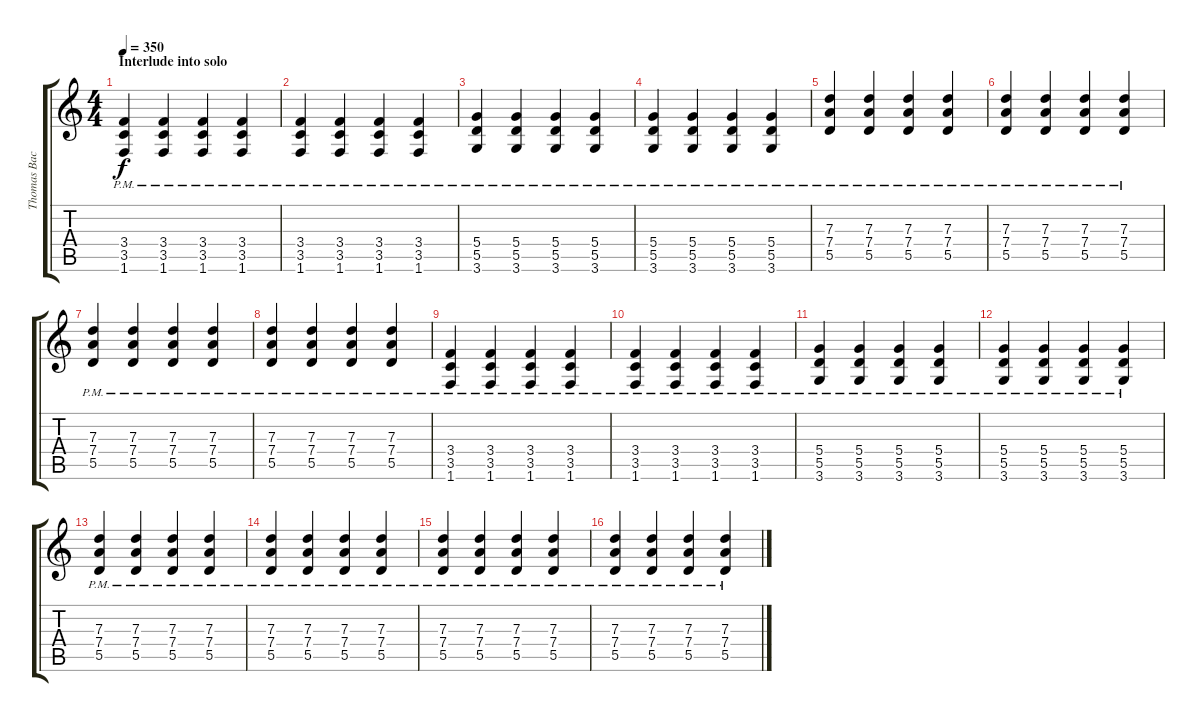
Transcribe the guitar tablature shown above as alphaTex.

\track ("Thomas Bacon - Lead Guitar" "Thomas Bac") {instrument overdrivenguitar}
\staff {score tabs}
\tuning (E4 B3 G3 D3 A2 E2) {hide}
\ts (4 4)
\section ("" "Interlude into solo")
\tempo 350
\clef g2
\ks c
(3.4{pm} 3.5{pm} 1.6{pm}).4{dy f} (3.4{pm} 3.5{pm} 1.6{pm}).4 (3.4{pm} 3.5{pm} 1.6{pm}).4 (3.4{pm} 3.5{pm} 1.6{pm}).4 |
(3.4{pm} 3.5{pm} 1.6{pm}).4 (3.4{pm} 3.5{pm} 1.6{pm}).4 (3.4{pm} 3.5{pm} 1.6{pm}).4 (3.4{pm} 3.5{pm} 1.6{pm}).4 |
(5.4{pm} 5.5{pm} 3.6{pm}).4 (5.4{pm} 5.5{pm} 3.6{pm}).4 (5.4{pm} 5.5{pm} 3.6{pm}).4 (5.4{pm} 5.5{pm} 3.6{pm}).4 |
(5.4{pm} 5.5{pm} 3.6{pm}).4 (5.4{pm} 5.5{pm} 3.6{pm}).4 (5.4{pm} 5.5{pm} 3.6{pm}).4 (5.4{pm} 5.5{pm} 3.6{pm}).4 |
(7.3{pm} 7.4{pm} 5.5{pm}).4 (7.3{pm} 7.4{pm} 5.5{pm}).4 (7.3{pm} 7.4{pm} 5.5{pm}).4 (7.3{pm} 7.4{pm} 5.5{pm}).4 |
(7.3{pm} 7.4{pm} 5.5{pm}).4 (7.3{pm} 7.4{pm} 5.5{pm}).4 (7.3{pm} 7.4{pm} 5.5{pm}).4 (7.3{pm} 7.4{pm} 5.5{pm}).4 |
(7.3{pm} 7.4{pm} 5.5{pm}).4 (7.3{pm} 7.4{pm} 5.5{pm}).4 (7.3{pm} 7.4{pm} 5.5{pm}).4 (7.3{pm} 7.4{pm} 5.5{pm}).4 |
(7.3{pm} 7.4{pm} 5.5{pm}).4 (7.3{pm} 7.4{pm} 5.5{pm}).4 (7.3{pm} 7.4{pm} 5.5{pm}).4 (7.3{pm} 7.4{pm} 5.5{pm}).4 |
(3.4{pm} 3.5{pm} 1.6{pm}).4 (3.4{pm} 3.5{pm} 1.6{pm}).4 (3.4{pm} 3.5{pm} 1.6{pm}).4 (3.4{pm} 3.5{pm} 1.6{pm}).4 |
(3.4{pm} 3.5{pm} 1.6{pm}).4 (3.4{pm} 3.5{pm} 1.6{pm}).4 (3.4{pm} 3.5{pm} 1.6{pm}).4 (3.4{pm} 3.5{pm} 1.6{pm}).4 |
(5.4{pm} 5.5{pm} 3.6{pm}).4 (5.4{pm} 5.5{pm} 3.6{pm}).4 (5.4{pm} 5.5{pm} 3.6{pm}).4 (5.4{pm} 5.5{pm} 3.6{pm}).4 |
(5.4{pm} 5.5{pm} 3.6{pm}).4 (5.4{pm} 5.5{pm} 3.6{pm}).4 (5.4{pm} 5.5{pm} 3.6{pm}).4 (5.4{pm} 5.5{pm} 3.6{pm}).4 |
(7.3{pm} 7.4{pm} 5.5{pm}).4 (7.3{pm} 7.4{pm} 5.5{pm}).4 (7.3{pm} 7.4{pm} 5.5{pm}).4 (7.3{pm} 7.4{pm} 5.5{pm}).4 |
(7.3{pm} 7.4{pm} 5.5{pm}).4 (7.3{pm} 7.4{pm} 5.5{pm}).4 (7.3{pm} 7.4{pm} 5.5{pm}).4 (7.3{pm} 7.4{pm} 5.5{pm}).4 |
(7.3{pm} 7.4{pm} 5.5{pm}).4 (7.3{pm} 7.4{pm} 5.5{pm}).4 (7.3{pm} 7.4{pm} 5.5{pm}).4 (7.3{pm} 7.4{pm} 5.5{pm}).4 |
(7.3{pm} 7.4{pm} 5.5{pm}).4 (7.3{pm} 7.4{pm} 5.5{pm}).4 (7.3{pm} 7.4{pm} 5.5{pm}).4 (7.3{pm} 7.4{pm} 5.5{pm}).4
